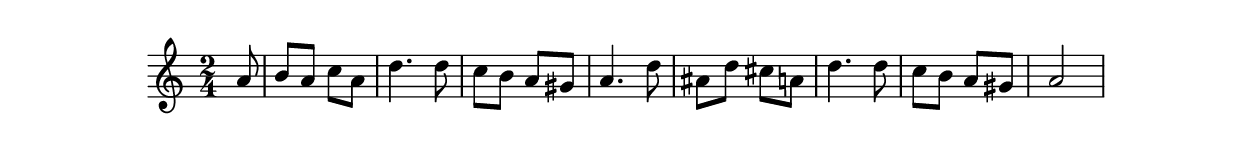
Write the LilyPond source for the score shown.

\version "2.12.3"

% European system (A B H C D E F G)
\include "deutsch.ly"

global = {
  \key a \minor
  \time 2/4
}

One = \new Voice {\relative c'' {
  \partial 8
  a8 h a c a d4. 
  d8 c h a gis a4.
  d8 ais d cis a d4.
  d8 c h a gis a2
}}

\score {
  \new Staff
  <<
    \global
    \One
  >>
  \layout{}
  \midi{}
}
